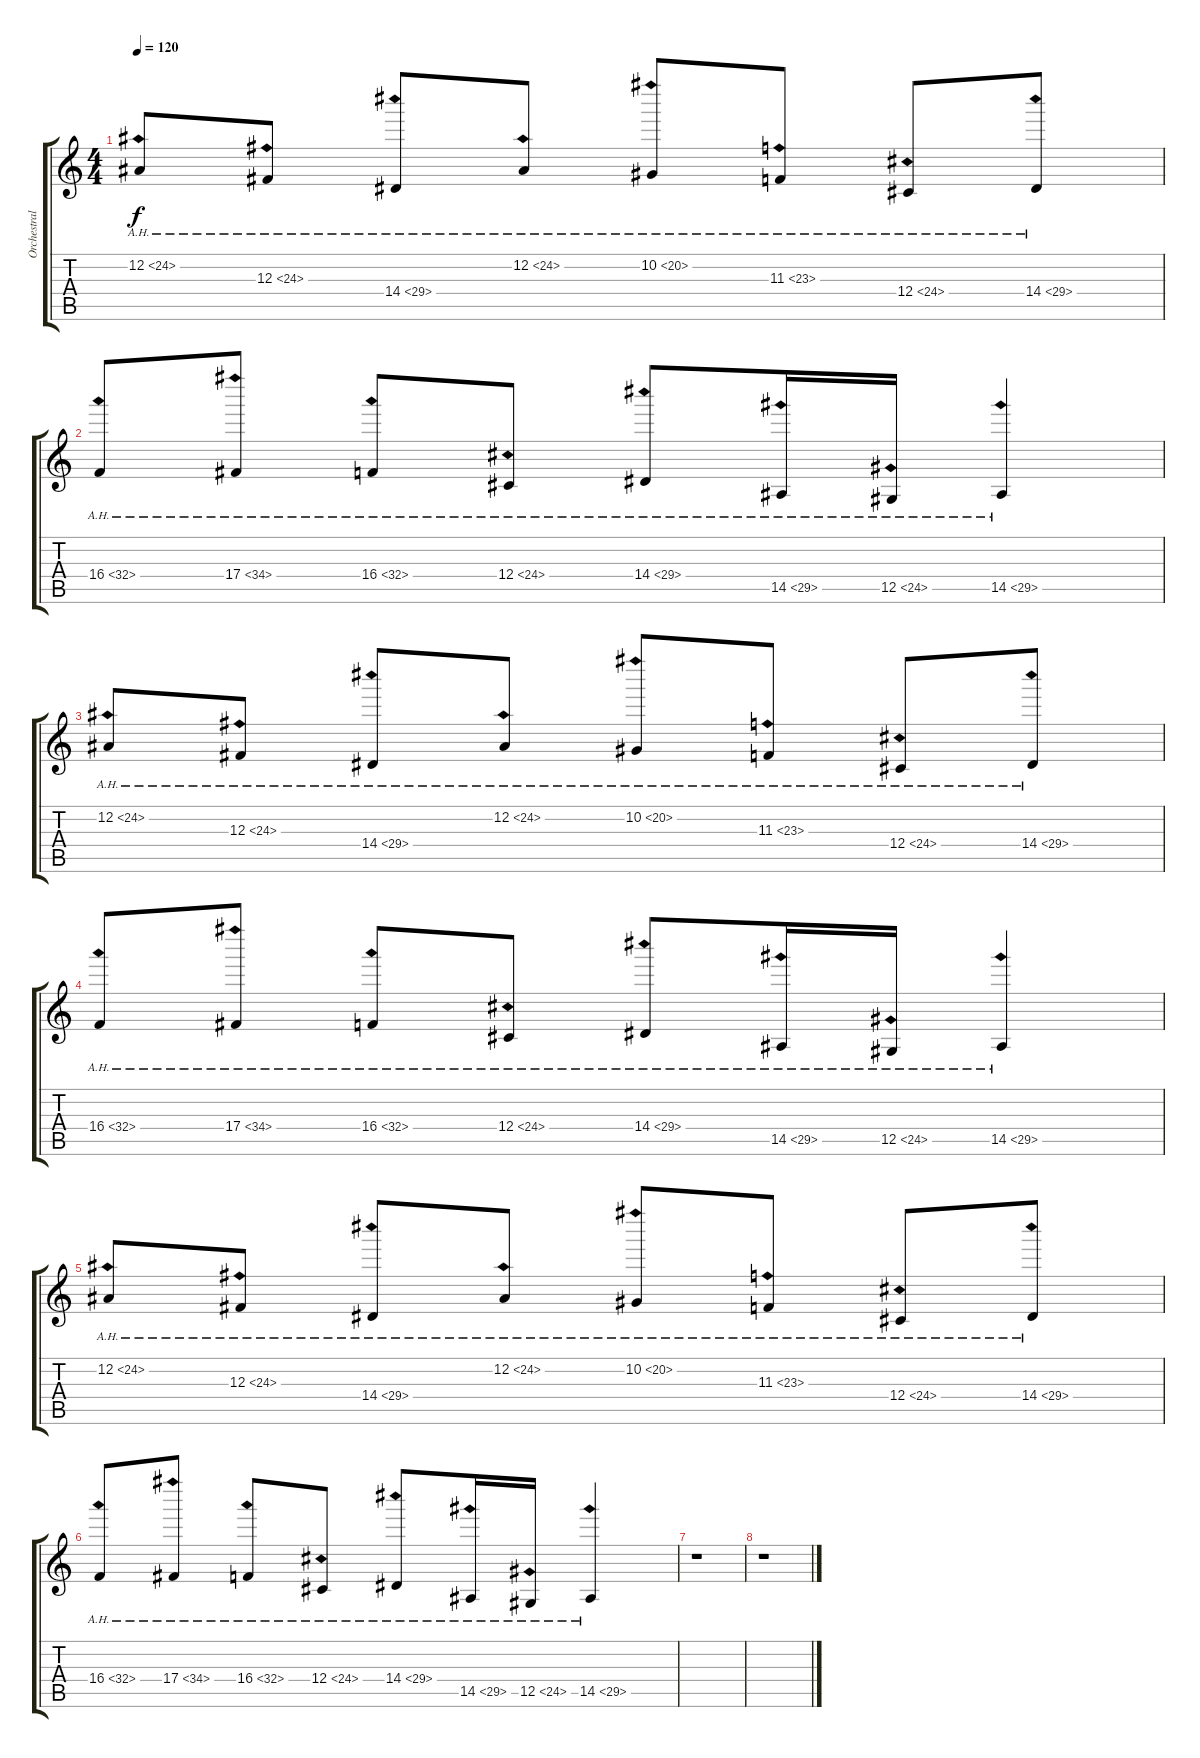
\track ("Orchestral Harp" "Orchestral") {instrument orchestralharp}
\staff {score tabs}
\tuning (Eb4 Bb3 Gb3 Db3 Ab2 Eb2) {hide}
\ts (4 4)
\tempo 120
\clef g2
\ks c
12.2{ah 12}.8{dy f} 12.3{ah 12}.8 14.4{ah 15}.8 12.2{ah 12}.8 10.2{ah 10}.8 11.3{ah 12}.8 12.4{ah 12}.8 14.4{ah 15}.8 |
16.4{ah 16}.8 17.4{ah 17}.8 16.4{ah 16}.8 12.4{ah 12}.8 14.4{ah 15}.8 14.5{ah 15}.16 12.5{ah 12}.16 14.5{ah 15}.4 |
12.2{ah 12}.8 12.3{ah 12}.8 14.4{ah 15}.8 12.2{ah 12}.8 10.2{ah 10}.8 11.3{ah 12}.8 12.4{ah 12}.8 14.4{ah 15}.8 |
16.4{ah 16}.8 17.4{ah 17}.8 16.4{ah 16}.8 12.4{ah 12}.8 14.4{ah 15}.8 14.5{ah 15}.16 12.5{ah 12}.16 14.5{ah 15}.4 |
12.2{ah 12}.8 12.3{ah 12}.8 14.4{ah 15}.8 12.2{ah 12}.8 10.2{ah 10}.8 11.3{ah 12}.8 12.4{ah 12}.8 14.4{ah 15}.8 |
16.4{ah 16}.8 17.4{ah 17}.8 16.4{ah 16}.8 12.4{ah 12}.8 14.4{ah 15}.8 14.5{ah 15}.16 12.5{ah 12}.16 14.5{ah 15}.4 |
r.1 |
r.1
